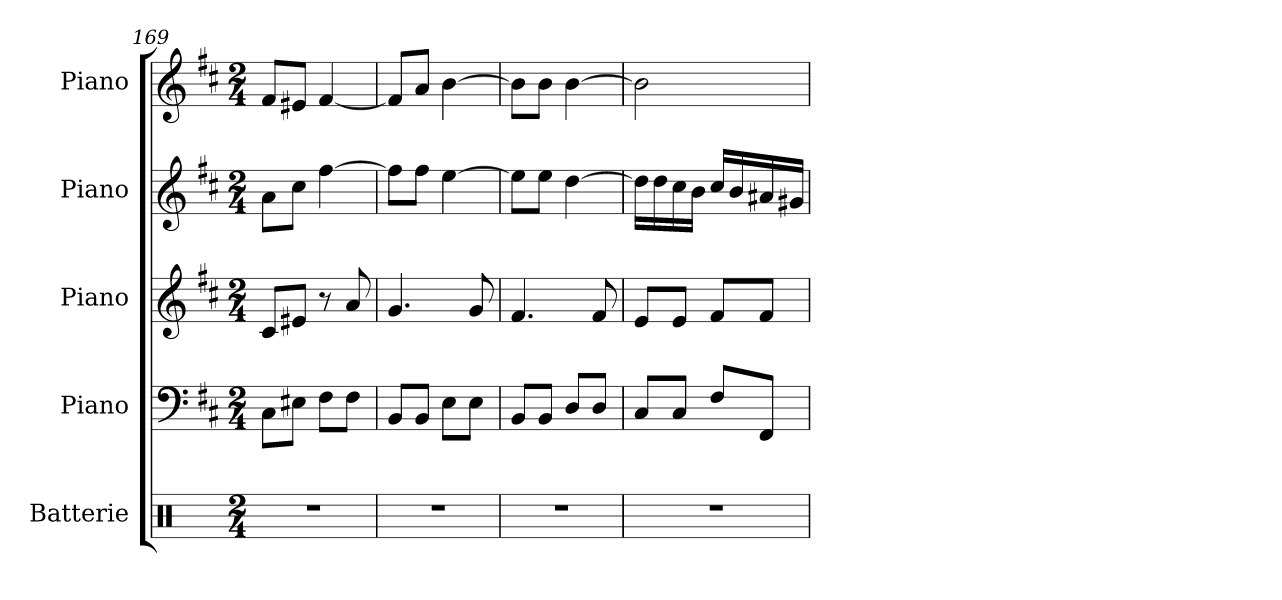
**kern	**kern	**kern	**kern	**kern
*part5	*part4	*part3	*part2	*part1
*staff5	*staff4	*staff3	*staff2	*staff1
*I"Batterie	*I"Piano	*I"Piano	*I"Piano	*I"Piano
*I'Batt.	*I'Pia.	*I'Pia.	*I'Pia.	*I'Pia.
!!LO:LB:g=z
*clefX	*clefF4	*clefG2	*clefG2	*clefG2
*k[]	*k[f#c#]	*k[f#c#]	*k[f#c#]	*k[f#c#]
*M2/4	*M2/4	*M2/4	*M2/4	*M2/4
=169	=169	=169	=169	=169
2r	8C#\L	8c#/L	8a\L	8f#/L
.	8E#X\J	8e#X/J	8cc#\J	8e#X/J
.	8F#\L	8r	[4ff#\	[4f#/
.	8F#\J	8a/	.	.
=170	=170	=170	=170	=170
2r	8BB/L	4.g/	8ff#\L]	8f#/L]
.	8BB/J	.	8ff#\J	8a/J
.	8E\L	.	[4ee\	[4b\
.	8E\J	8g/	.	.
=171	=171	=171	=171	=171
2r	8BB/L	4.f#/	8ee\L]	8b\L]
.	8BB/J	.	8ee\J	8b\J
.	8D/L	.	[4dd\	[4b\
.	8D/J	8f#/	.	.
=172	=172	=172	=172	=172
2r	8C#/L	8e/L	16dd\LL]	2b\]
.	.	.	16dd\	.
.	8C#/J	8e/J	16cc#\	.
.	.	.	16b\JJ	.
.	8F#/L	8f#/L	16cc#/LL	.
.	.	.	16b/	.
.	8FF#/J	8f#/J	16a#X/	.
.	.	.	16g#X/JJ	.
=	=	=	=	=
*-	*-	*-	*-	*-
